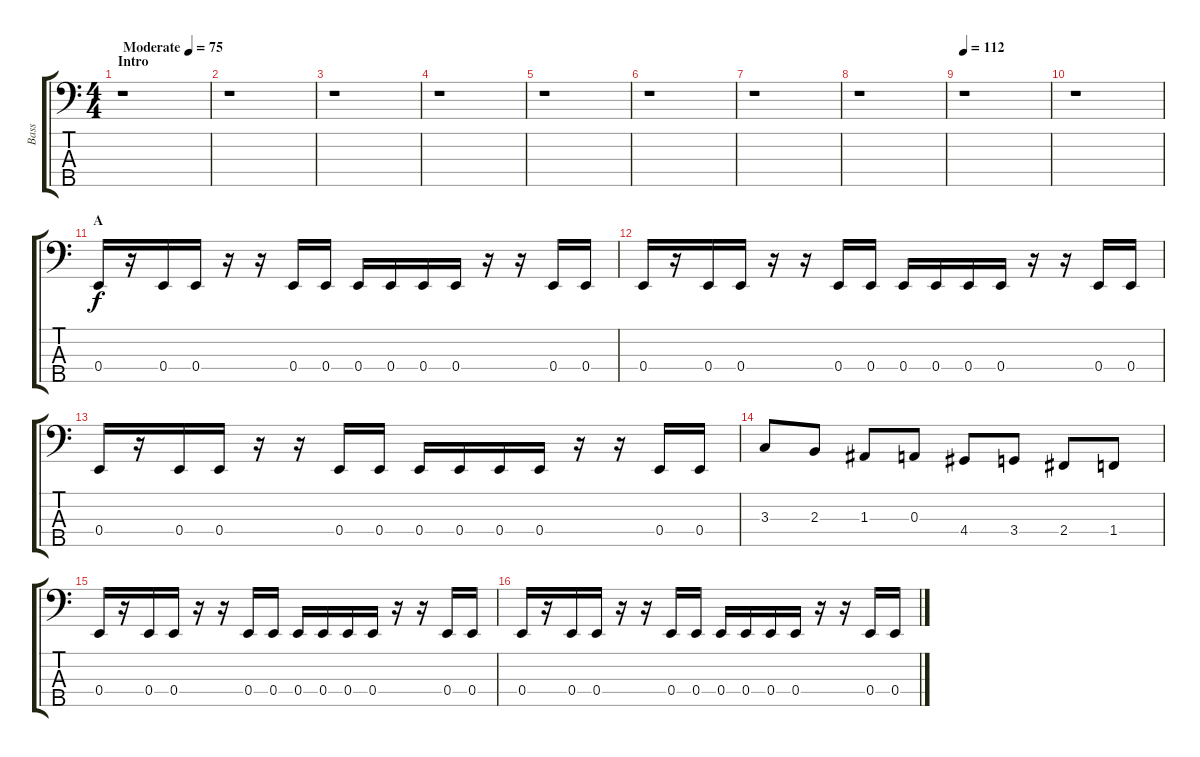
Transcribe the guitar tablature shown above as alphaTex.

\track ("Bass" "Bass") {instrument fretlessbass}
\staff {score tabs}
\tuning (G2 D2 A1 E1 B0) {hide}
\ts (4 4)
\section ("" "Intro")
\tempo (75 "Moderate")
\clef f4
\ks c
r.1{dy f instrument fretlessbass} |
r.1 |
r.1 |
r.1 |
r.1 |
r.1 |
r.1 |
r.1 |
\tempo 112
r.1 |
r.1 |
\section ("" "A")
0.4.16 r.16 0.4.16 0.4.16 r.16 r.16 0.4.16 0.4.16 0.4.16 0.4.16 0.4.16 0.4.16 r.16 r.16 0.4.16 0.4.16 |
0.4.16 r.16 0.4.16 0.4.16 r.16 r.16 0.4.16 0.4.16 0.4.16 0.4.16 0.4.16 0.4.16 r.16 r.16 0.4.16 0.4.16 |
0.4.16 r.16 0.4.16 0.4.16 r.16 r.16 0.4.16 0.4.16 0.4.16 0.4.16 0.4.16 0.4.16 r.16 r.16 0.4.16 0.4.16 |
3.3.8 2.3.8 1.3.8 0.3.8 4.4.8 3.4.8 2.4.8 1.4.8 |
0.4.16 r.16 0.4.16 0.4.16 r.16 r.16 0.4.16 0.4.16 0.4.16 0.4.16 0.4.16 0.4.16 r.16 r.16 0.4.16 0.4.16 |
0.4.16 r.16 0.4.16 0.4.16 r.16 r.16 0.4.16 0.4.16 0.4.16 0.4.16 0.4.16 0.4.16 r.16 r.16 0.4.16 0.4.16
